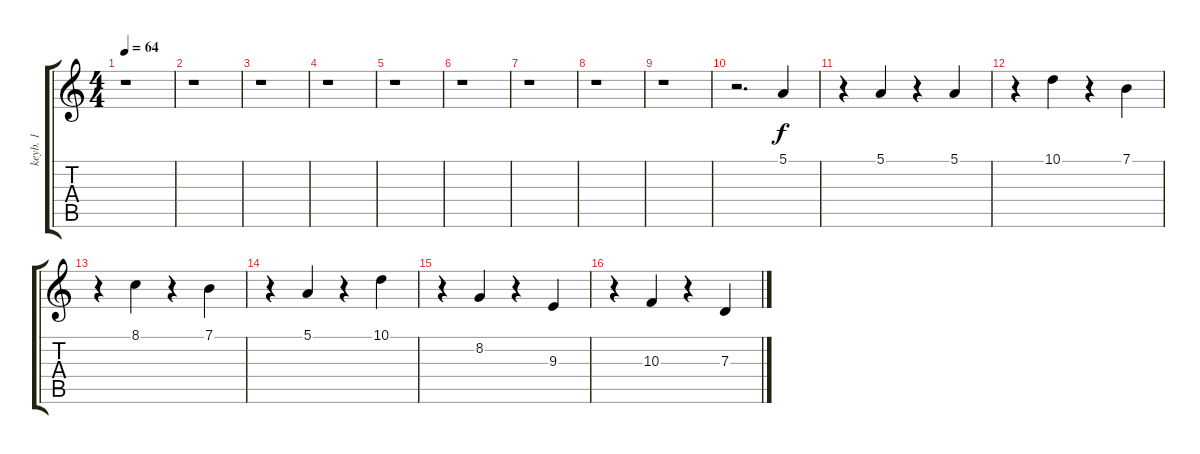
\track ("keyb. 1" "keyb. 1") {instrument pizzicatostrings}
\staff {score tabs}
\tuning (E4 B3 G3 D3 A2 E2) {hide}
\ts (4 4)
\tempo 64
\clef g2
\ks c
r.1{dy f instrument pizzicatostrings} |
r.1 |
r.1 |
r.1 |
r.1 |
r.1 |
r.1 |
r.1 |
r.1 |
r.2{d} 5.1.4 |
r.4 5.1.4 r.4 5.1.4 |
r.4 10.1.4 r.4 7.1.4 |
r.4 8.1.4 r.4 7.1.4 |
r.4 5.1.4 r.4 10.1.4 |
r.4 8.2.4 r.4 9.3.4 |
r.4 10.3.4 r.4 7.3.4
